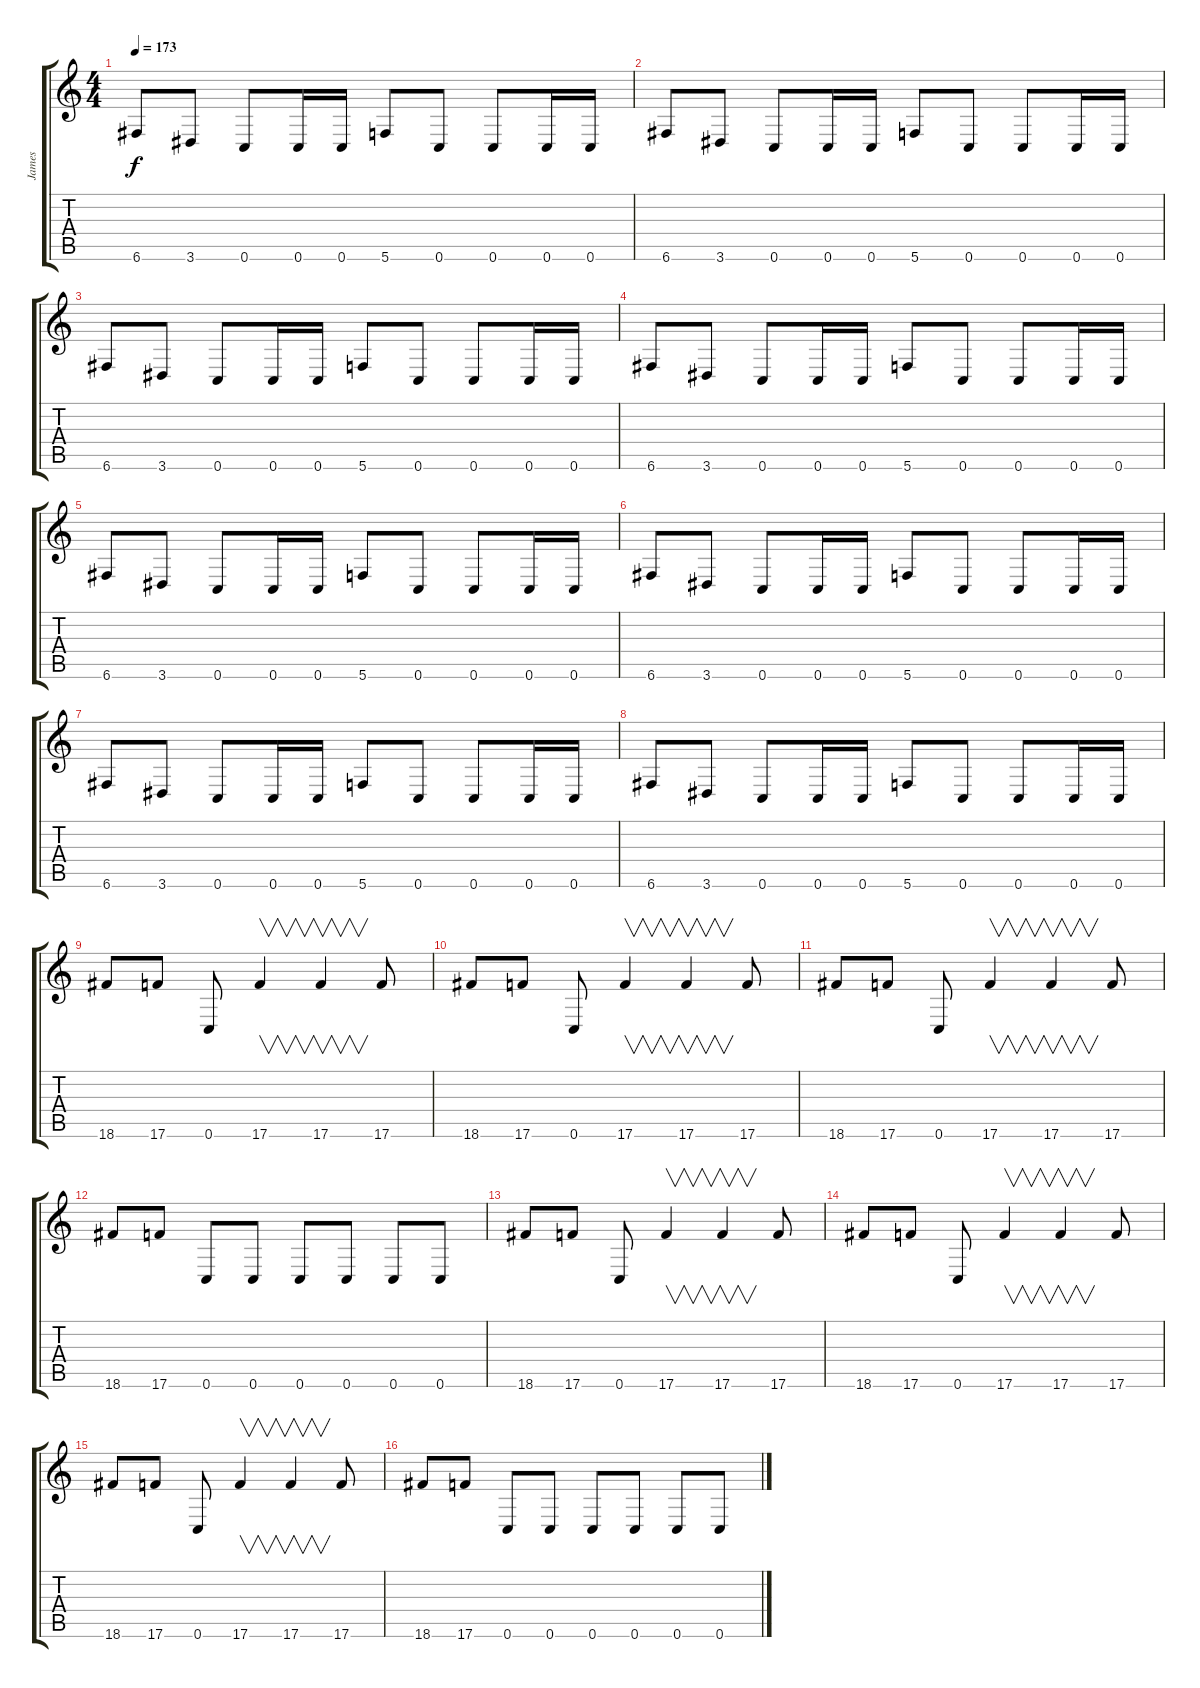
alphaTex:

\track ("James" "James") {instrument distortionguitar}
\staff {score tabs}
\tuning (D4 A3 F3 C3 G2 C2) {hide}
\ts (4 4)
\tempo 173
\clef g2
\ks c
6.6.8{dy f} 3.6.8 0.6.8 0.6.16 0.6.16 5.6.8 0.6.8 0.6.8 0.6.16 0.6.16 |
6.6.8 3.6.8 0.6.8 0.6.16 0.6.16 5.6.8 0.6.8 0.6.8 0.6.16 0.6.16 |
6.6.8 3.6.8 0.6.8 0.6.16 0.6.16 5.6.8 0.6.8 0.6.8 0.6.16 0.6.16 |
6.6.8 3.6.8 0.6.8 0.6.16 0.6.16 5.6.8 0.6.8 0.6.8 0.6.16 0.6.16 |
6.6.8 3.6.8 0.6.8 0.6.16 0.6.16 5.6.8 0.6.8 0.6.8 0.6.16 0.6.16 |
6.6.8 3.6.8 0.6.8 0.6.16 0.6.16 5.6.8 0.6.8 0.6.8 0.6.16 0.6.16 |
6.6.8 3.6.8 0.6.8 0.6.16 0.6.16 5.6.8 0.6.8 0.6.8 0.6.16 0.6.16 |
6.6.8 3.6.8 0.6.8 0.6.16 0.6.16 5.6.8 0.6.8 0.6.8 0.6.16 0.6.16 |
18.6.8{instrument electricguitarmuted} 17.6.8 0.6.8 17.6.4{v} 17.6.4{v} 17.6.8 |
18.6.8 17.6.8 0.6.8 17.6.4{v} 17.6.4{v} 17.6.8 |
18.6.8 17.6.8 0.6.8 17.6.4{v} 17.6.4{v} 17.6.8 |
18.6.8 17.6.8 0.6.8 0.6.8 0.6.8 0.6.8 0.6.8 0.6.8 |
18.6.8{instrument distortionguitar} 17.6.8 0.6.8 17.6.4{v} 17.6.4{v} 17.6.8 |
18.6.8 17.6.8 0.6.8 17.6.4{v} 17.6.4{v} 17.6.8 |
18.6.8 17.6.8 0.6.8 17.6.4{v} 17.6.4{v} 17.6.8 |
18.6.8 17.6.8 0.6.8 0.6.8 0.6.8 0.6.8 0.6.8 0.6.8
